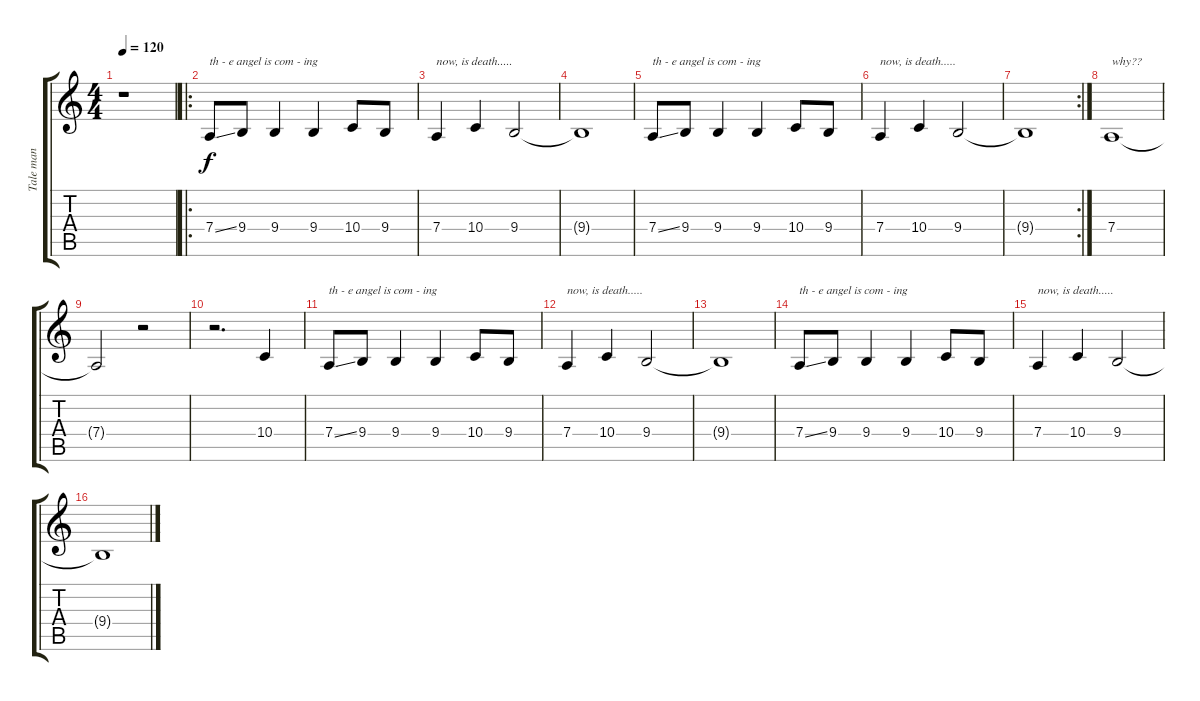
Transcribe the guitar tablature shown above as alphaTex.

\track ("Tale man" "Tale man") {instrument synthvoice}
\staff {score tabs}
\tuning (E4 B3 G3 D3 A2 E2) {hide}
\ts (4 4)
\tempo 120
\clef g2
\ks c
r.1{dy f instrument synthvoice} |
\ro
7.4{ss}.8{txt "th - e angel is com - ing" volume 14} 9.4.8 9.4.4 9.4.4 10.4.8 9.4.8 |
7.4.4{txt "now, is death....."} 10.4.4 9.4.2 |
9.4{t}.1{volume 0} |
7.4{ss}.8{txt "th - e angel is com - ing" volume 14} 9.4.8 9.4.4 9.4.4 10.4.8 9.4.8 |
7.4.4{txt "now, is death....."} 10.4.4 9.4.2 |
\rc 2
9.4{t}.1{volume 0} |
7.4.1{txt "why??" volume 14} |
7.4{t}.2 r.2 |
r.2{d} 10.4.4 |
7.4{ss}.8{txt "th - e angel is com - ing" volume 14} 9.4.8 9.4.4 9.4.4 10.4.8 9.4.8 |
7.4.4{txt "now, is death....."} 10.4.4 9.4.2 |
9.4{t}.1{volume 0} |
7.4{ss}.8{txt "th - e angel is com - ing" volume 14} 9.4.8 9.4.4 9.4.4 10.4.8 9.4.8 |
7.4.4{txt "now, is death....."} 10.4.4 9.4.2 |
9.4{t}.1{volume 0}
